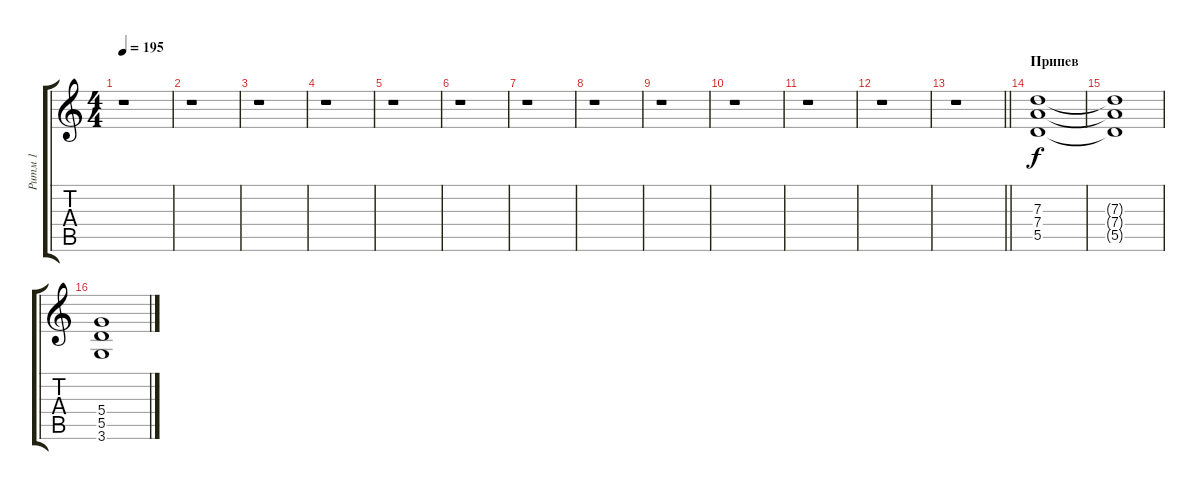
\track ("Ритм 1" "Ритм 1") {instrument distortionguitar}
\staff {score tabs}
\tuning (E4 B3 G3 D3 A2 E2) {hide}
\ts (4 4)
\tempo 195
\clef g2
\ks c
r.1{dy f} |
r.1 |
r.1 |
r.1 |
r.1 |
r.1 |
r.1 |
r.1 |
r.1 |
r.1 |
r.1 |
r.1 |
\barLineRight lightlight
r.1 |
\section ("" "Припев")
(7.3 7.4 5.5).1 |
(7.3{t} 7.4{t} 5.5{t}).1 |
(5.4 5.5 3.6).1
